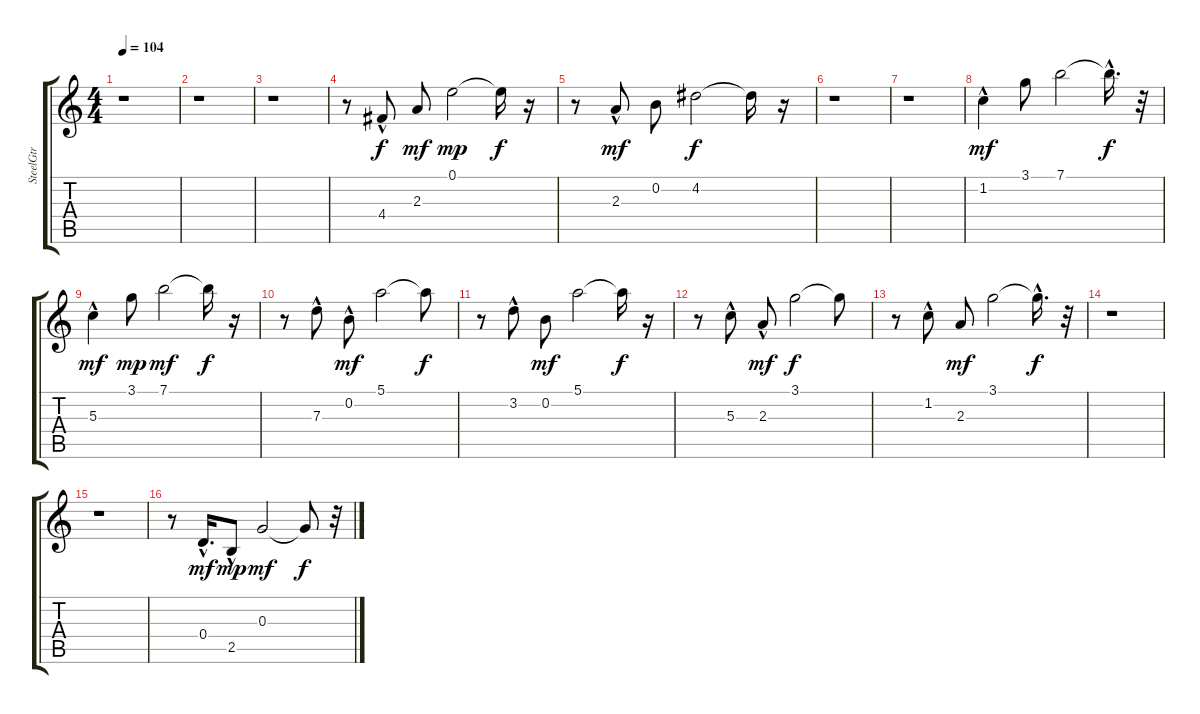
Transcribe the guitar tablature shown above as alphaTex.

\track ("SteelGtr" "SteelGtr") {instrument acousticguitarsteel}
\staff {score tabs}
\tuning (E4 B3 G3 D3 A2 E2) {hide}
\ts (4 4)
\tempo 104
\clef g2
\ks c
r.1{dy f} |
r.1 |
r.1 |
r.8 4.4{hac}.8 2.3.8{dy mf} 0.1.2{dy mp} 0.1{t}.16{dy f} r.16 |
r.8 2.3{hac}.8{dy mf} 0.2.8 4.2.2{dy f} 4.2{t}.16 r.16 |
r.1 |
r.1 |
1.2{hac}.4{dy mf} 3.1.8 7.1.2 7.1{hac t}.16{d dy f} r.32 |
5.3{hac}.4{dy mf} 3.1.8{dy mp} 7.1.2{dy mf} 7.1{t}.16{dy f} r.16 |
r.8 7.3{hac}.8 0.2{hac}.8{dy mf} 5.1.2 5.1{t}.8{dy f} |
r.8 3.2{hac}.8 0.2.8{dy mf} 5.1.2 5.1{t}.16{dy f} r.16 |
r.8 5.3{hac}.8 2.3{hac}.8{dy mf} 3.1.2{dy f} 3.1{t}.8 |
r.8 1.2{hac}.8 2.3.8{dy mf} 3.1.2 3.1{hac t}.16{d dy f} r.32 |
r.1 |
r.1 |
r.8 0.4{hac}.16{d dy mf} 2.5{hac}.8{dy mp} 0.3.2{dy mf} 0.3{t}.8{dy f} r.32
